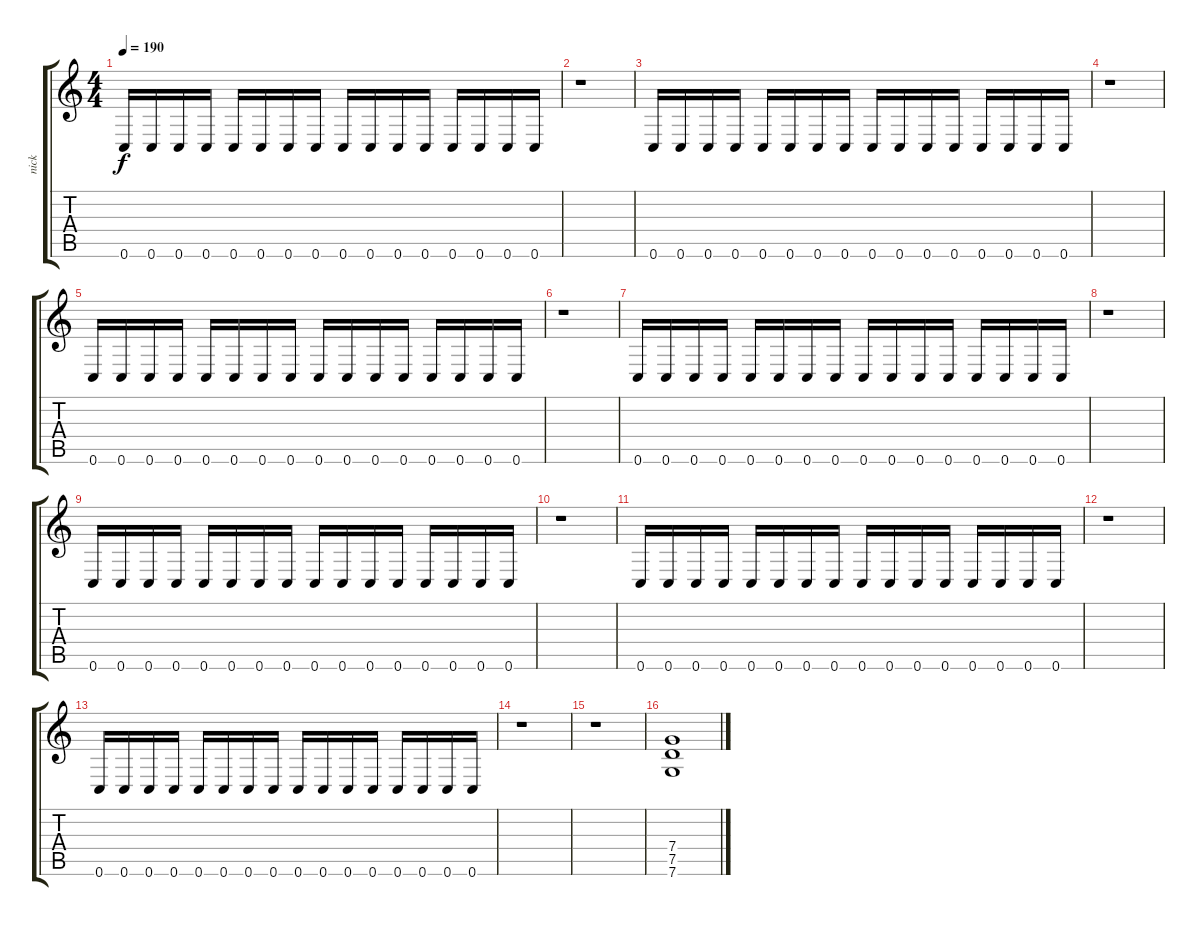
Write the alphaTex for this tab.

\track ("nick" "nick") {instrument distortionguitar}
\staff {score tabs}
\tuning (D4 A3 F3 C3 G2 C2) {hide}
\ts (4 4)
\tempo 190
\clef g2
\ks c
0.6.16{dy f instrument distortionguitar} 0.6.16 0.6.16 0.6.16 0.6.16 0.6.16 0.6.16 0.6.16 0.6.16 0.6.16 0.6.16 0.6.16 0.6.16 0.6.16 0.6.16 0.6.16 |
r.1 |
0.6.16 0.6.16 0.6.16 0.6.16 0.6.16 0.6.16 0.6.16 0.6.16 0.6.16 0.6.16 0.6.16 0.6.16 0.6.16 0.6.16 0.6.16 0.6.16 |
r.1 |
0.6.16 0.6.16 0.6.16 0.6.16 0.6.16 0.6.16 0.6.16 0.6.16 0.6.16 0.6.16 0.6.16 0.6.16 0.6.16 0.6.16 0.6.16 0.6.16 |
r.1 |
0.6.16 0.6.16 0.6.16 0.6.16 0.6.16 0.6.16 0.6.16 0.6.16 0.6.16 0.6.16 0.6.16 0.6.16 0.6.16 0.6.16 0.6.16 0.6.16 |
r.1 |
0.6.16 0.6.16 0.6.16 0.6.16 0.6.16 0.6.16 0.6.16 0.6.16 0.6.16 0.6.16 0.6.16 0.6.16 0.6.16 0.6.16 0.6.16 0.6.16 |
r.1 |
0.6.16 0.6.16 0.6.16 0.6.16 0.6.16 0.6.16 0.6.16 0.6.16 0.6.16 0.6.16 0.6.16 0.6.16 0.6.16 0.6.16 0.6.16 0.6.16 |
r.1 |
0.6.16 0.6.16 0.6.16 0.6.16 0.6.16 0.6.16 0.6.16 0.6.16 0.6.16 0.6.16 0.6.16 0.6.16 0.6.16 0.6.16 0.6.16 0.6.16 |
r.1 |
r.1 |
(7.4 7.5 7.6).1
